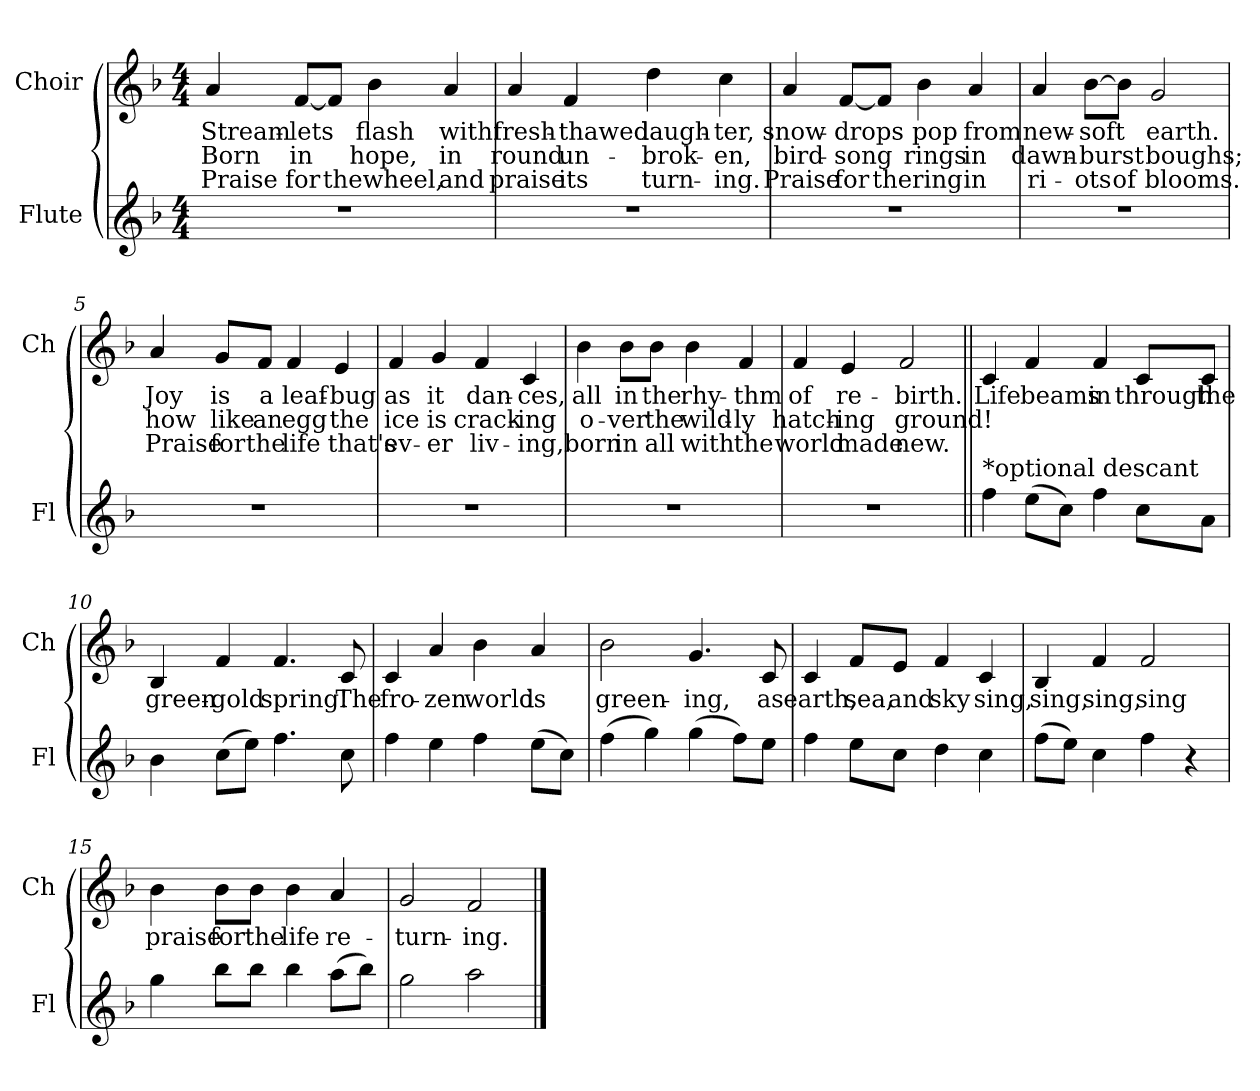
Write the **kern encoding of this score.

**kern	**kern	**text	**text	**text
*part2	*part1	*part1	*part1	*part1
*staff2	*staff1	*staff1	*staff1	*staff1
*I"Flute	*I"Choir	*	*	*
*I'Fl	*I'Ch	*	*	*
*clefG2	*clefG2	*	*	*
*k[b-]	*k[b-]	*	*	*
*M4/4	*M4/4	*	*	*
=1	=1	=1	=1	=1
1r	4a	Stream-	Born	Praise
.	[8fL	-lets	in	for
.	8fJ]	.	.	the
.	4b-	flash	hope,	wheel,
.	4a	with	in	and
=2	=2	=2	=2	=2
1r	4a	fresh-	round	praise
.	4f	-thawed	un-	its
.	4dd	laugh-	-brok-	turn-
.	4cc	-ter,	-en,	-ing.
!!LO:LB:g=z
=3	=3	=3	=3	=3
1r	4a	snow-	bird-	Praise
.	[8fL	-drops	-song	for
.	8fJ]	.	.	the
.	4b-	pop	rings	ring
.	4a	from	in	in
=4	=4	=4	=4	=4
1r	4a	new-	dawn-	ri-
.	[8b-L	-soft	-burst	-ots
.	8b-J]	.	.	of
.	2g	earth.	boughs;	blooms.
=5	=5	=5	=5	=5
1r	4a	Joy	how	Praise
.	8gL	is	like	for
.	8fJ	a	an	the
.	4f	leaf-	egg	life
.	4e	-bug	the	that's
!!LO:LB:g=z
=6	=6	=6	=6	=6
1r	4f	as	ice	ev-
.	4g	it	is	-er
.	4f	dan-	crack-	liv-
.	4c	-ces,	-ing	-ing,
=7	=7	=7	=7	=7
1r	4b-	all	o-	born
.	8b-L	in	-ver	in
.	8b-J	the	the	all
.	4b-	rhy-	wild-	with
.	4f	-thm	-ly	the
=8	=8	=8	=8	=8
1r	4f	of	hatch-	world
.	4e	re-	-ing	made
.	2f	-birth.	ground!	new.
!!LO:LB:g=z
=9||	=9||	=9||	=9||	=9||
!LO:TX:t=*optional descant	!	!	!	!
4ff	4c	Life	.	.
(8eeL	4f	beams	.	.
8ccJ)	.	.	.	.
4ff	4f	in	.	.
8ccL	8cL	through	.	.
8aJ	8cJ	the	.	.
=10	=10	=10	=10	=10
4b-	4B-	green-	.	.
(8ccL	4f	-gold	.	.
8eeJ)	.	.	.	.
4.ff	4.f	spring!	.	.
8cc	8c	The	.	.
=11	=11	=11	=11	=11
4ff	4c	fro-	.	.
4ee	4a	-zen	.	.
4ff	4b-	world	.	.
(8eeL	4a	is	.	.
8ccJ)	.	.	.	.
=12	=12	=12	=12	=12
(4ff	2b-	green-	.	.
4gg)	.	.	.	.
(4gg	4.g	-ing,	.	.
8ffL)	.	.	.	.
8eeJ	8c	as	.	.
!!LO:LB:g=z
=13	=13	=13	=13	=13
4ff	4c	earth,	.	.
8eeL	8fL	sea,	.	.
8ccJ	8eJ	and	.	.
4dd	4f	sky	.	.
4cc	4c	sing,	.	.
=14	=14	=14	=14	=14
(8ffL	4B-	sing,	.	.
8eeJ)	.	.	.	.
4cc	4f	sing,	.	.
4ff	2f	sing	.	.
4r	.	.	.	.
=15	=15	=15	=15	=15
4gg	4b-	praise	.	.
8bb-L	8b-L	for	.	.
8bb-J	8b-J	the	.	.
4bb-	4b-	life	.	.
(8aaL	4a	re-	.	.
8bb-J)	.	.	.	.
=16	=16	=16	=16	=16
2gg	2g	-turn-	.	.
2aa	2f	-ing.	.	.
==	==	==	==	==
*-	*-	*-	*-	*-
